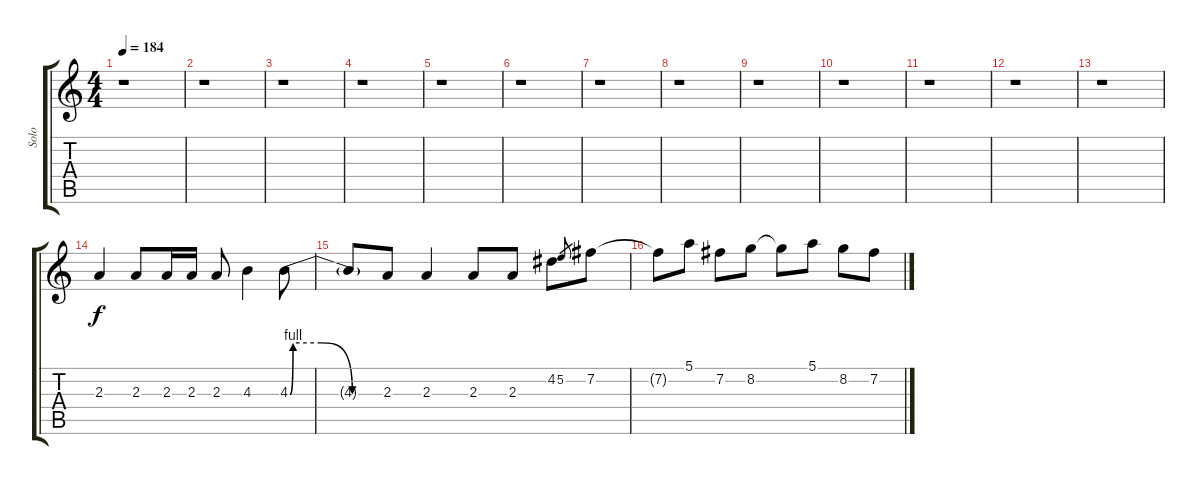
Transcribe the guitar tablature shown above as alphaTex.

\track ("Solo" "Solo") {instrument distortionguitar}
\staff {score tabs}
\tuning (E4 B3 G3 D3 A2 E2) {hide}
\ts (4 4)
\tempo 184
\clef g2
\ks c
r.1{dy f} |
r.1 |
r.1 |
r.1 |
r.1 |
r.1 |
r.1 |
r.1 |
r.1 |
r.1 |
r.1 |
r.1 |
r.1 |
2.3.4 2.3.8 2.3.16 2.3.16 2.3.8 4.3.4 4.3{be (custom 0 0 2 4 20 4 40 0 60 0)}.8 |
4.3{t}.8 2.3.8 2.3.4 2.3.8 2.3.8 4.2.8 5.2.8{gr} 7.2.8 |
7.2{t}.8 5.1.8 7.2.8 8.2.8 8.2{t}.8 5.1.8 8.2.8 7.2.8
